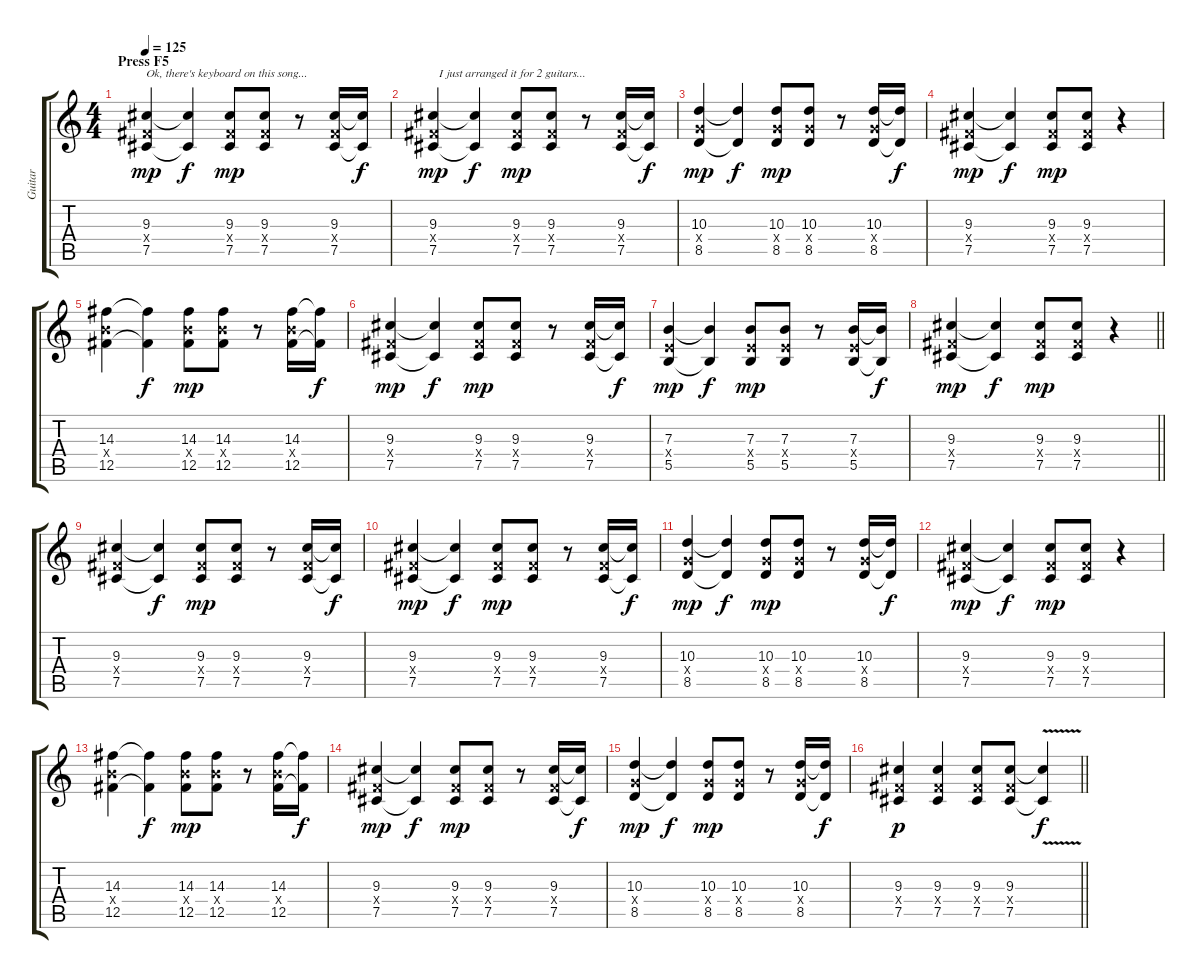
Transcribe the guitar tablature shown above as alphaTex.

\track ("Guitar" "Guitar") {instrument overdrivenguitar}
\staff {score tabs}
\tuning (Db4 Ab3 E3 B2 Gb2 B1) {hide}
\ts (4 4)
\section ("" "Press F5")
\tempo 125
\clef g2
\ks c
(9.3 7.4{x} 7.5).4{txt "Ok, there's keyboard on this song..." dy mp instrument overdrivenguitar} (9.3{t} 7.5{t}).4{dy f} (9.3 7.4{x} 7.5).8{dy mp} (9.3 7.4{x} 7.5).8 r.8 (9.3 7.4{x} 7.5).16 (9.3{t} 7.5{t}).16{dy f} |
(9.3 7.4{x} 7.5).4{txt "  I just arranged it for 2 guitars..." dy mp} (9.3{t} 7.5{t}).4{dy f} (9.3 7.4{x} 7.5).8{dy mp} (9.3 7.4{x} 7.5).8 r.8 (9.3 7.4{x} 7.5).16 (9.3{t} 7.5{t}).16{dy f} |
(10.3 8.4{x} 8.5).4{dy mp} (10.3{t} 8.5{t}).4{dy f} (10.3 8.4{x} 8.5).8{dy mp} (10.3 8.4{x} 8.5).8 r.8 (10.3 8.4{x} 8.5).16 (10.3{t} 8.5{t}).16{dy f} |
(9.3 7.4{x} 7.5).4{dy mp} (9.3{t} 7.5{t}).4{dy f} (9.3 7.4{x} 7.5).8{dy mp} (9.3 7.4{x} 7.5).8 r.4 |
(14.3 12.4{x} 12.5).4 (14.3{t} 12.5{t}).4{dy f} (14.3 12.4{x} 12.5).8{dy mp} (14.3 12.4{x} 12.5).8 r.8 (14.3 12.4{x} 12.5).16 (14.3{t} 12.5{t}).16{dy f} |
(9.3 7.4{x} 7.5).4{dy mp} (9.3{t} 7.5{t}).4{dy f} (9.3 7.4{x} 7.5).8{dy mp} (9.3 7.4{x} 7.5).8 r.8 (9.3 7.4{x} 7.5).16 (9.3{t} 7.5{t}).16{dy f} |
(7.3 5.4{x} 5.5).4{dy mp} (7.3{t} 5.5{t}).4{dy f} (7.3 5.4{x} 5.5).8{dy mp} (7.3 5.4{x} 5.5).8 r.8 (7.3 5.4{x} 5.5).16 (7.3{t} 5.5{t}).16{dy f} |
\barLineRight lightlight
(9.3 7.4{x} 7.5).4{dy mp} (9.3{t} 7.5{t}).4{dy f} (9.3 7.4{x} 7.5).8{dy mp} (9.3 7.4{x} 7.5).8 r.4 |
\section ("" "")
(9.3 7.4{x} 7.5).4{instrument electricguitarclean} (9.3{t} 7.5{t}).4{dy f} (9.3 7.4{x} 7.5).8{dy mp} (9.3 7.4{x} 7.5).8 r.8 (9.3 7.4{x} 7.5).16 (9.3{t} 7.5{t}).16{dy f} |
(9.3 7.4{x} 7.5).4{dy mp} (9.3{t} 7.5{t}).4{dy f} (9.3 7.4{x} 7.5).8{dy mp} (9.3 7.4{x} 7.5).8 r.8 (9.3 7.4{x} 7.5).16 (9.3{t} 7.5{t}).16{dy f} |
(10.3 8.4{x} 8.5).4{dy mp} (10.3{t} 8.5{t}).4{dy f} (10.3 8.4{x} 8.5).8{dy mp} (10.3 8.4{x} 8.5).8 r.8 (10.3 8.4{x} 8.5).16 (10.3{t} 8.5{t}).16{dy f} |
(9.3 7.4{x} 7.5).4{dy mp} (9.3{t} 7.5{t}).4{dy f} (9.3 7.4{x} 7.5).8{dy mp} (9.3 7.4{x} 7.5).8 r.4 |
(14.3 12.4{x} 12.5).4 (14.3{t} 12.5{t}).4{dy f} (14.3 12.4{x} 12.5).8{dy mp} (14.3 12.4{x} 12.5).8 r.8 (14.3 12.4{x} 12.5).16 (14.3{t} 12.5{t}).16{dy f} |
(9.3 7.4{x} 7.5).4{dy mp} (9.3{t} 7.5{t}).4{dy f} (9.3 7.4{x} 7.5).8{dy mp} (9.3 7.4{x} 7.5).8 r.8 (9.3 7.4{x} 7.5).16 (9.3{t} 7.5{t}).16{dy f} |
(10.3 8.4{x} 8.5).4{dy mp} (10.3{t} 8.5{t}).4{dy f} (10.3 8.4{x} 8.5).8{dy mp} (10.3 8.4{x} 8.5).8 r.8 (10.3 8.4{x} 8.5).16 (10.3{t} 8.5{t}).16{dy f} |
\barLineRight lightlight
(9.3 7.4{x} 7.5).4{dy p} (9.3 7.4{x} 7.5).4 (9.3 7.4{x} 7.5).8 (9.3 7.4{x} 7.5).8 (9.3{v t} 7.5{v t}).4{dy f}
